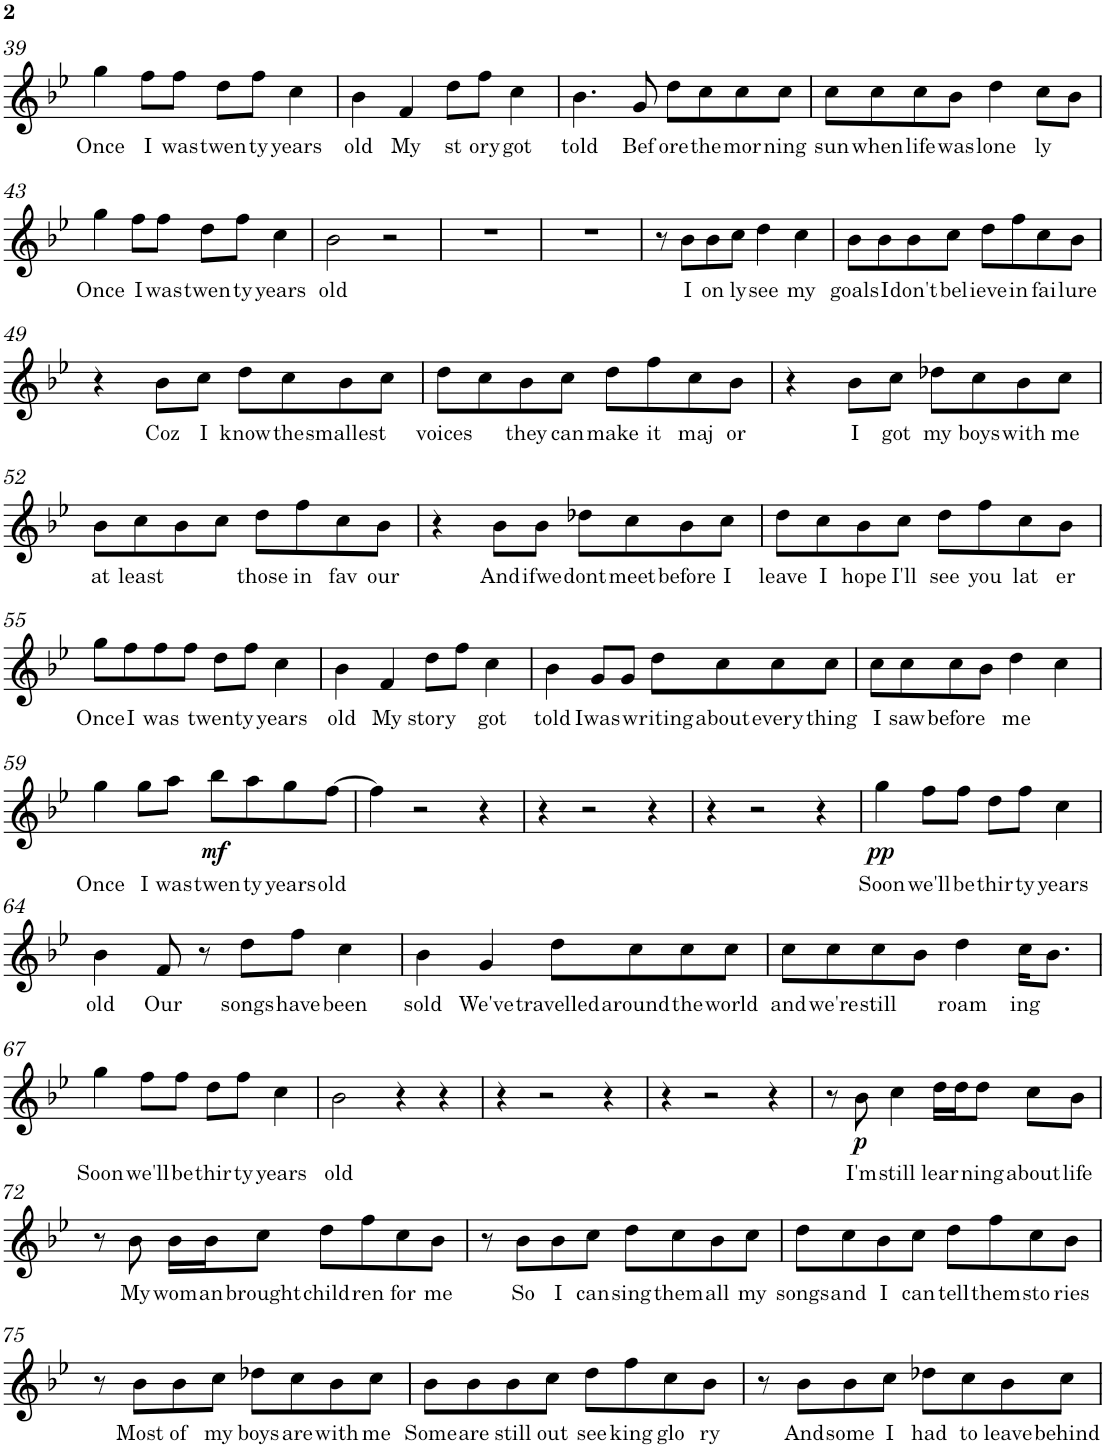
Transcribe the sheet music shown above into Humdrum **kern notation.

**kern	**text	**dynam
*part1	*part1	*part1
*staff1	*staff1	*staff1
*I"Piano	*	*
*I'Pno.	*	*
!!LO:PB:g=z
*clefG2	*	*
*k[b-e-]	*	*
*M4/4	*	*
=39	=39	=39
!	!LO:LY:b	!
4gg\	Once	.
!	!LO:LY:b	!
8ff\L	I	.
!	!LO:LY:b	!
8ff\J	was	.
!	!LO:LY:b	!
8dd\L	twen	.
!	!LO:LY:b	!
8ff\J	ty	.
!	!LO:LY:b	!
4cc\	years	.
=40	=40	=40
!	!LO:LY:b	!
4b-\	old	.
!	!LO:LY:b	!
4f/	My	.
!	!LO:LY:b	!
8dd\L	st	.
!	!LO:LY:b	!
8ff\J	ory	.
!	!LO:LY:b	!
4cc\	got	.
=41	=41	=41
!	!LO:LY:b	!
4.b-\	told	.
!	!LO:LY:b	!
8g/	Bef	.
!	!LO:LY:b	!
8dd\L	ore	.
!	!LO:LY:b	!
8cc\	the	.
!	!LO:LY:b	!
8cc\	mor	.
!	!LO:LY:b	!
8cc\J	ning	.
=42	=42	=42
!	!LO:LY:b	!
8cc\L	sun	.
!	!LO:LY:b	!
8cc\	when	.
!	!LO:LY:b	!
8cc\	life	.
!	!LO:LY:b	!
8b-\J	was	.
!	!LO:LY:b	!
4dd\	lone	.
!	!LO:LY:b	!
8cc\L	ly	.
8b-\J	.	.
!!LO:LB:g=z
=43	=43	=43
!	!LO:LY:b	!
4gg\	Once	.
!	!LO:LY:b	!
8ff\L	I	.
!	!LO:LY:b	!
8ff\J	was	.
!	!LO:LY:b	!
8dd\L	twen	.
!	!LO:LY:b	!
8ff\J	ty	.
!	!LO:LY:b	!
4cc\	years	.
=44	=44	=44
!	!LO:LY:b	!
2b-\	old	.
2r	.	.
=45	=45	=45
1r	.	.
=46	=46	=46
1r	.	.
=47	=47	=47
8r	.	.
!	!LO:LY:b	!
8b-\L	I	.
!	!LO:LY:b	!
8b-\	on	.
!	!LO:LY:b	!
8cc\J	ly	.
!	!LO:LY:b	!
4dd\	see	.
!	!LO:LY:b	!
4cc\	my	.
=48	=48	=48
!	!LO:LY:b	!
8b-\L	goals	.
!	!LO:LY:b	!
8b-\	I	.
!	!LO:LY:b	!
8b-\	don't	.
!	!LO:LY:b	!
8cc\J	bel	.
!	!LO:LY:b	!
8dd\L	ieve	.
!	!LO:LY:b	!
8ff\	in	.
!	!LO:LY:b	!
8cc\	fai	.
!	!LO:LY:b	!
8b-\J	lure	.
!!LO:LB:g=z
=49	=49	=49
4r	.	.
!	!LO:LY:b	!
8b-\L	Coz	.
!	!LO:LY:b	!
8cc\J	I	.
!	!LO:LY:b	!
8dd\L	know	.
!	!LO:LY:b	!
8cc\	the	.
!	!LO:LY:b	!
8b-\	smallest	.
8cc\J	.	.
=50	=50	=50
!	!LO:LY:b	!
8dd\L	voices	.
8cc\	.	.
!	!LO:LY:b	!
8b-\	they	.
!	!LO:LY:b	!
8cc\J	can	.
!	!LO:LY:b	!
8dd\L	make	.
!	!LO:LY:b	!
8ff\	it	.
!	!LO:LY:b	!
8cc\	maj	.
!	!LO:LY:b	!
8b-\J	or	.
=51	=51	=51
4r	.	.
!	!LO:LY:b	!
8b-\L	I	.
!	!LO:LY:b	!
8cc\J	got	.
!	!LO:LY:b	!
8dd-X\L	my	.
!	!LO:LY:b	!
8cc\	boys	.
!	!LO:LY:b	!
8b-\	with	.
!	!LO:LY:b	!
8cc\J	me	.
!!LO:LB:g=z
=52	=52	=52
!	!LO:LY:b	!
8b-\L	at	.
!	!LO:LY:b	!
8cc\	least	.
8b-\	.	.
8cc\J	.	.
!	!LO:LY:b	!
8dd\L	those	.
!	!LO:LY:b	!
8ff\	in	.
!	!LO:LY:b	!
8cc\	fav	.
!	!LO:LY:b	!
8b-\J	our	.
=53	=53	=53
4r	.	.
!	!LO:LY:b	!
8b-\L	And	.
!	!LO:LY:b	!
8b-\J	ifwe	.
!	!LO:LY:b	!
8dd-X\L	dont	.
!	!LO:LY:b	!
8cc\	meet	.
!	!LO:LY:b	!
8b-\	before	.
!	!LO:LY:b	!
8cc\J	I	.
=54	=54	=54
!	!LO:LY:b	!
8dd\L	leave	.
!	!LO:LY:b	!
8cc\	I	.
!	!LO:LY:b	!
8b-\	hope	.
!	!LO:LY:b	!
8cc\J	I'll	.
!	!LO:LY:b	!
8dd\L	see	.
!	!LO:LY:b	!
8ff\	you	.
!	!LO:LY:b	!
8cc\	lat	.
!	!LO:LY:b	!
8b-\J	er	.
!!LO:LB:g=z
=55	=55	=55
!	!LO:LY:b	!
8gg\L	Once	.
!	!LO:LY:b	!
8ff\	I	.
!	!LO:LY:b	!
8ff\	was	.
8ff\J	.	.
!	!LO:LY:b	!
8dd\L	twenty	.
8ff\J	.	.
!	!LO:LY:b	!
4cc\	years	.
=56	=56	=56
!	!LO:LY:b	!
4b-\	old	.
!	!LO:LY:b	!
4f/	My	.
!	!LO:LY:b	!
8dd\L	story	.
8ff\J	.	.
!	!LO:LY:b	!
4cc\	got	.
=57	=57	=57
!	!LO:LY:b	!
4b-\	told	.
!	!LO:LY:b	!
8g/L	Iwas	.
8g/J	.	.
!	!LO:LY:b	!
8dd\L	writing	.
!	!LO:LY:b	!
8cc\	about	.
!	!LO:LY:b	!
8cc\	every	.
!	!LO:LY:b	!
8cc\J	thing	.
=58	=58	=58
!	!LO:LY:b	!
8cc\L	I	.
!	!LO:LY:b	!
8cc\	saw	.
!	!LO:LY:b	!
8cc\	before	.
8b-\J	.	.
!	!LO:LY:b	!
4dd\	me	.
4cc\	.	.
!!LO:LB:g=z
=59	=59	=59
!	!LO:LY:b	!
4gg\	Once	.
!	!LO:LY:b	!
8gg\L	I	.
!	!LO:LY:b	!
8aa\J	was	.
!	!LO:LY:b	!LO:DY:b
8bb-\L	twen	mf
!	!LO:LY:b	!
8aa\	ty	.
!	!LO:LY:b	!
8gg\	years	.
!	!LO:LY:b	!
[8ff\J	old	.
=60	=60	=60
4ff\]	.	.
2r	.	.
4r	.	.
=61	=61	=61
4r	.	.
2r	.	.
4r	.	.
=62	=62	=62
4r	.	.
2r	.	.
4r	.	.
=63	=63	=63
!	!LO:LY:b	!LO:DY:b
4gg\	Soon	pp
!	!LO:LY:b	!
8ff\L	we'll	.
!	!LO:LY:b	!
8ff\J	be	.
!	!LO:LY:b	!
8dd\L	thir	.
!	!LO:LY:b	!
8ff\J	ty	.
!	!LO:LY:b	!
4cc\	years	.
!!LO:LB:g=z
=64	=64	=64
!	!LO:LY:b	!
4b-\	old	.
!	!LO:LY:b	!
8f/	Our	.
8r	.	.
!	!LO:LY:b	!
8dd\L	songs	.
!	!LO:LY:b	!
8ff\J	have	.
!	!LO:LY:b	!
4cc\	been	.
=65	=65	=65
!	!LO:LY:b	!
4b-\	sold	.
!	!LO:LY:b	!
4g/	We've	.
!	!LO:LY:b	!
8dd\L	travelled	.
!	!LO:LY:b	!
8cc\	around	.
!	!LO:LY:b	!
8cc\	the	.
!	!LO:LY:b	!
8cc\J	world	.
=66	=66	=66
!	!LO:LY:b	!
8cc\L	and	.
!	!LO:LY:b	!
8cc\	we're	.
!	!LO:LY:b	!
8cc\	still	.
8b-\J	.	.
!	!LO:LY:b	!
4dd\	roam	.
!	!LO:LY:b	!
16cc\KL	ing	.
8.b-\J	.	.
!!LO:LB:g=z
=67	=67	=67
!	!LO:LY:b	!
4gg\	Soon	.
!	!LO:LY:b	!
8ff\L	we'll	.
!	!LO:LY:b	!
8ff\J	be	.
!	!LO:LY:b	!
8dd\L	thir	.
!	!LO:LY:b	!
8ff\J	ty	.
!	!LO:LY:b	!
4cc\	years	.
=68	=68	=68
!	!LO:LY:b	!
2b-\	old	.
4r	.	.
4r	.	.
=69	=69	=69
4r	.	.
2r	.	.
4r	.	.
=70	=70	=70
4r	.	.
2r	.	.
4r	.	.
=71	=71	=71
8r	.	.
!	!LO:LY:b	!LO:DY:b
8b-\	I'm	p
!	!LO:LY:b	!
4cc\	still	.
!	!LO:LY:b	!
16dd\LL	lear	.
16dd\J	.	.
!	!LO:LY:b	!
8dd\J	ning	.
!	!LO:LY:b	!
8cc\L	about	.
!	!LO:LY:b	!
8b-\J	life	.
!!LO:LB:g=z
=72	=72	=72
8r	.	.
!	!LO:LY:b	!
8b-\	My	.
!	!LO:LY:b	!
16b-\LL	wom	.
!	!LO:LY:b	!
16b-\J	an	.
!	!LO:LY:b	!
8cc\J	brought	.
!	!LO:LY:b	!
8dd\L	child	.
!	!LO:LY:b	!
8ff\	ren	.
!	!LO:LY:b	!
8cc\	for	.
!	!LO:LY:b	!
8b-\J	me	.
=73	=73	=73
8r	.	.
!	!LO:LY:b	!
8b-\L	So	.
!	!LO:LY:b	!
8b-\	I	.
!	!LO:LY:b	!
8cc\J	can	.
!	!LO:LY:b	!
8dd\L	sing	.
!	!LO:LY:b	!
8cc\	them	.
!	!LO:LY:b	!
8b-\	all	.
!	!LO:LY:b	!
8cc\J	my	.
=74	=74	=74
!	!LO:LY:b	!
8dd\L	songs	.
!	!LO:LY:b	!
8cc\	and	.
!	!LO:LY:b	!
8b-\	I	.
!	!LO:LY:b	!
8cc\J	can	.
!	!LO:LY:b	!
8dd\L	tell	.
!	!LO:LY:b	!
8ff\	them	.
!	!LO:LY:b	!
8cc\	sto	.
!	!LO:LY:b	!
8b-\J	ries	.
!!LO:LB:g=z
=75	=75	=75
8r	.	.
!	!LO:LY:b	!
8b-\L	Most	.
!	!LO:LY:b	!
8b-\	of	.
!	!LO:LY:b	!
8cc\J	my	.
!	!LO:LY:b	!
8dd-X\L	boys	.
!	!LO:LY:b	!
8cc\	are	.
!	!LO:LY:b	!
8b-\	with	.
!	!LO:LY:b	!
8cc\J	me	.
=76	=76	=76
!	!LO:LY:b	!
8b-\L	Some	.
!	!LO:LY:b	!
8b-\	are	.
!	!LO:LY:b	!
8b-\	still	.
!	!LO:LY:b	!
8cc\J	out	.
!	!LO:LY:b	!
8dd\L	see	.
!	!LO:LY:b	!
8ff\	king	.
!	!LO:LY:b	!
8cc\	glo	.
!	!LO:LY:b	!
8b-\J	ry	.
=77	=77	=77
8r	.	.
!	!LO:LY:b	!
8b-\L	And	.
!	!LO:LY:b	!
8b-\	some	.
!	!LO:LY:b	!
8cc\J	I	.
!	!LO:LY:b	!
8dd-X\L	had	.
!	!LO:LY:b	!
8cc\	to	.
!	!LO:LY:b	!
8b-\	leave	.
!	!LO:LY:b	!
8cc\J	behind	.
=	=	=
*-	*-	*-
